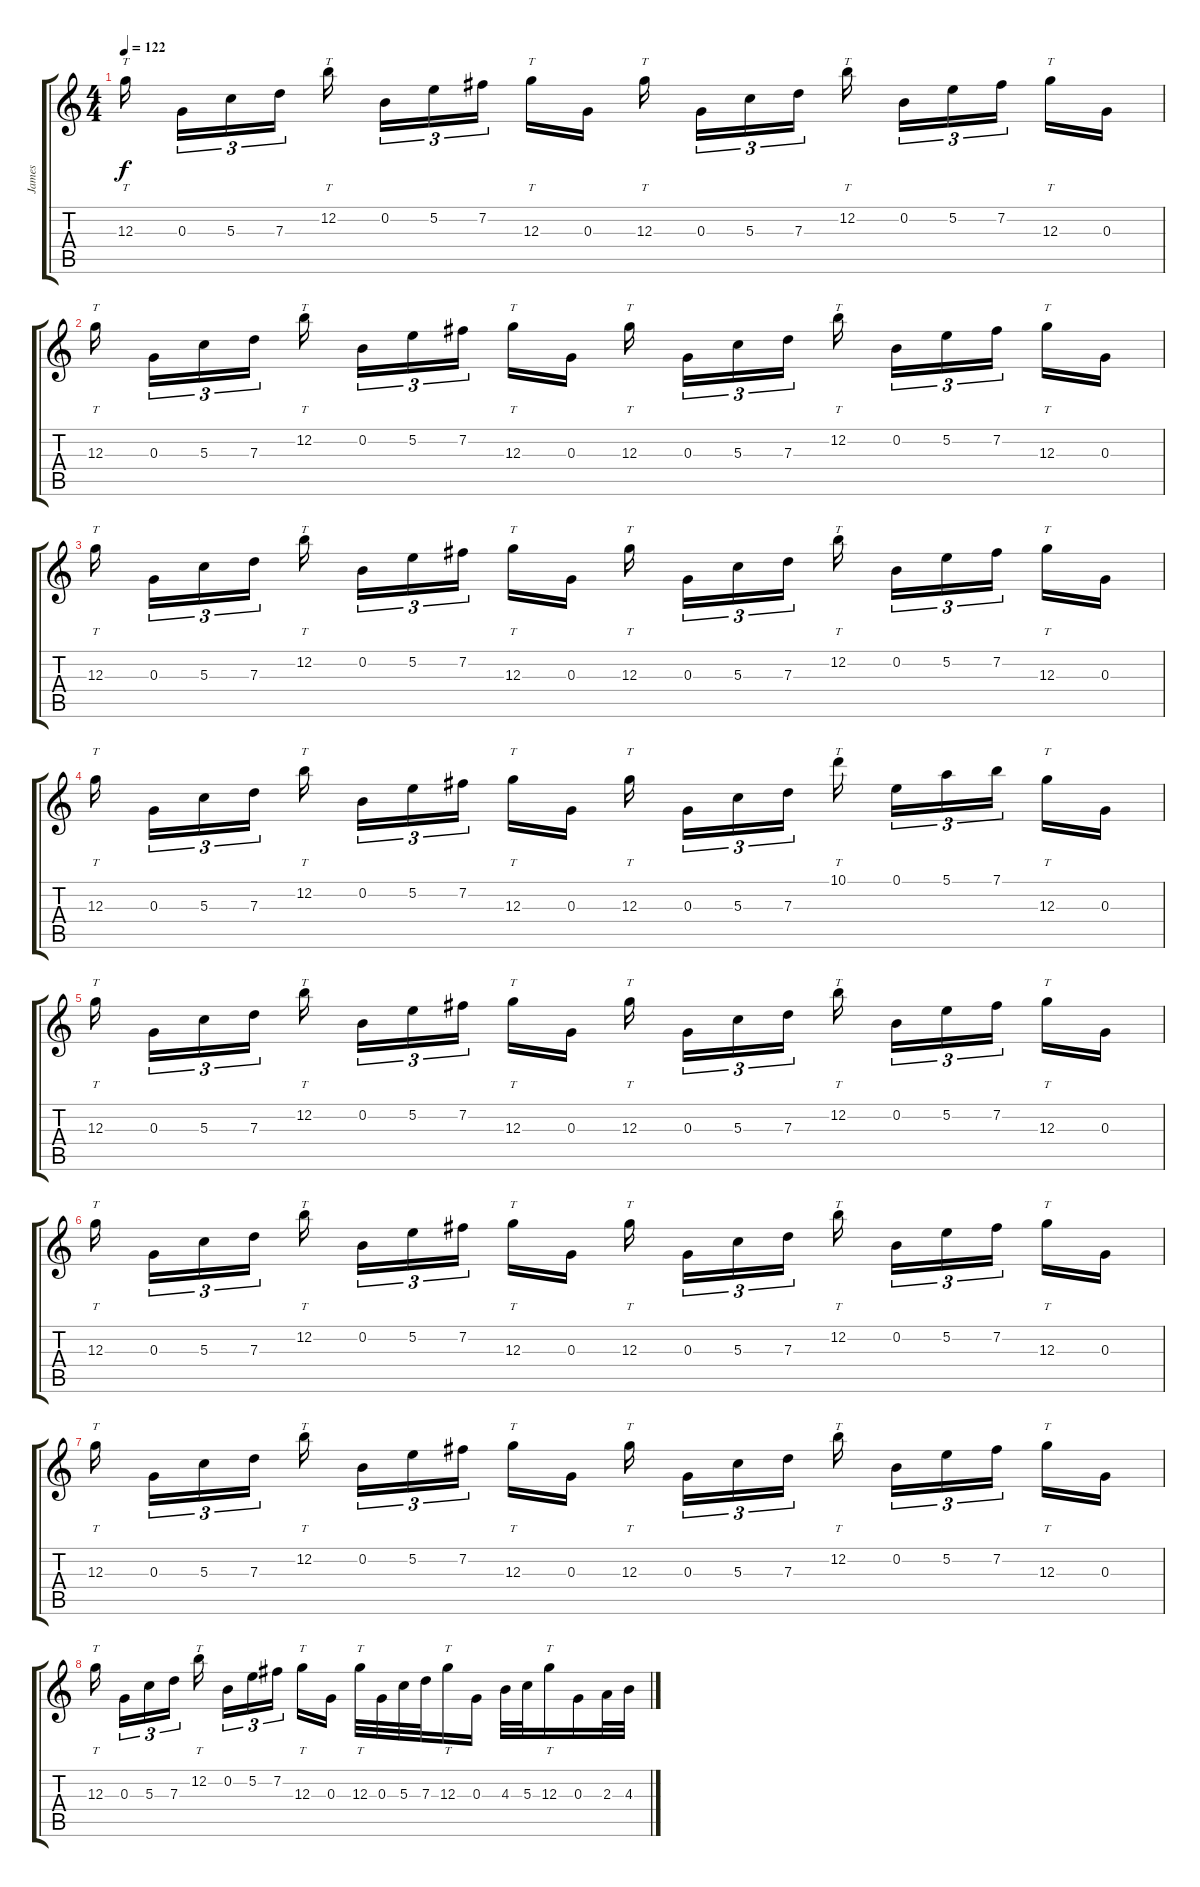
\track ("James" "James") {instrument electricguitarjazz}
\staff {score tabs}
\tuning (E4 B3 G3 D3 A2 D2) {hide}
\ts (4 4)
\tempo 122
\clef g2
\ks c
12.3.16{tt dy f beam splitsecondary} 0.3.16{tu (3 2)} 5.3.16{tu (3 2)} 7.3.16{tu (3 2) beam splitsecondary} 12.2.16{tt} 0.2.16{tu (3 2)} 5.2.16{tu (3 2)} 7.2.16{tu (3 2) beam splitsecondary} 12.3.16{tt} 0.3.16 12.3.16{tt beam splitsecondary} 0.3.16{tu (3 2)} 5.3.16{tu (3 2)} 7.3.16{tu (3 2) beam splitsecondary} 12.2.16{tt} 0.2.16{tu (3 2)} 5.2.16{tu (3 2)} 7.2.16{tu (3 2) beam splitsecondary} 12.3.16{tt} 0.3.16 |
12.3.16{tt beam splitsecondary} 0.3.16{tu (3 2)} 5.3.16{tu (3 2)} 7.3.16{tu (3 2) beam splitsecondary} 12.2.16{tt} 0.2.16{tu (3 2)} 5.2.16{tu (3 2)} 7.2.16{tu (3 2) beam splitsecondary} 12.3.16{tt} 0.3.16 12.3.16{tt beam splitsecondary} 0.3.16{tu (3 2)} 5.3.16{tu (3 2)} 7.3.16{tu (3 2) beam splitsecondary} 12.2.16{tt} 0.2.16{tu (3 2)} 5.2.16{tu (3 2)} 7.2.16{tu (3 2) beam splitsecondary} 12.3.16{tt} 0.3.16 |
12.3.16{tt beam splitsecondary} 0.3.16{tu (3 2)} 5.3.16{tu (3 2)} 7.3.16{tu (3 2) beam splitsecondary} 12.2.16{tt} 0.2.16{tu (3 2)} 5.2.16{tu (3 2)} 7.2.16{tu (3 2) beam splitsecondary} 12.3.16{tt} 0.3.16 12.3.16{tt beam splitsecondary} 0.3.16{tu (3 2)} 5.3.16{tu (3 2)} 7.3.16{tu (3 2) beam splitsecondary} 12.2.16{tt} 0.2.16{tu (3 2)} 5.2.16{tu (3 2)} 7.2.16{tu (3 2) beam splitsecondary} 12.3.16{tt} 0.3.16 |
12.3.16{tt beam splitsecondary} 0.3.16{tu (3 2)} 5.3.16{tu (3 2)} 7.3.16{tu (3 2) beam splitsecondary} 12.2.16{tt} 0.2.16{tu (3 2)} 5.2.16{tu (3 2)} 7.2.16{tu (3 2) beam splitsecondary} 12.3.16{tt} 0.3.16 12.3.16{tt beam splitsecondary} 0.3.16{tu (3 2)} 5.3.16{tu (3 2)} 7.3.16{tu (3 2) beam splitsecondary} 10.1.16{tt} 0.1.16{tu (3 2)} 5.1.16{tu (3 2)} 7.1.16{tu (3 2) beam splitsecondary} 12.3.16{tt} 0.3.16 |
12.3.16{tt beam splitsecondary} 0.3.16{tu (3 2)} 5.3.16{tu (3 2)} 7.3.16{tu (3 2) beam splitsecondary} 12.2.16{tt} 0.2.16{tu (3 2)} 5.2.16{tu (3 2)} 7.2.16{tu (3 2) beam splitsecondary} 12.3.16{tt} 0.3.16 12.3.16{tt beam splitsecondary} 0.3.16{tu (3 2)} 5.3.16{tu (3 2)} 7.3.16{tu (3 2) beam splitsecondary} 12.2.16{tt} 0.2.16{tu (3 2)} 5.2.16{tu (3 2)} 7.2.16{tu (3 2) beam splitsecondary} 12.3.16{tt} 0.3.16 |
12.3.16{tt beam splitsecondary} 0.3.16{tu (3 2)} 5.3.16{tu (3 2)} 7.3.16{tu (3 2) beam splitsecondary} 12.2.16{tt} 0.2.16{tu (3 2)} 5.2.16{tu (3 2)} 7.2.16{tu (3 2) beam splitsecondary} 12.3.16{tt} 0.3.16 12.3.16{tt beam splitsecondary} 0.3.16{tu (3 2)} 5.3.16{tu (3 2)} 7.3.16{tu (3 2) beam splitsecondary} 12.2.16{tt} 0.2.16{tu (3 2)} 5.2.16{tu (3 2)} 7.2.16{tu (3 2) beam splitsecondary} 12.3.16{tt} 0.3.16 |
12.3.16{tt beam splitsecondary} 0.3.16{tu (3 2)} 5.3.16{tu (3 2)} 7.3.16{tu (3 2) beam splitsecondary} 12.2.16{tt} 0.2.16{tu (3 2)} 5.2.16{tu (3 2)} 7.2.16{tu (3 2) beam splitsecondary} 12.3.16{tt} 0.3.16 12.3.16{tt beam splitsecondary} 0.3.16{tu (3 2)} 5.3.16{tu (3 2)} 7.3.16{tu (3 2) beam splitsecondary} 12.2.16{tt} 0.2.16{tu (3 2)} 5.2.16{tu (3 2)} 7.2.16{tu (3 2) beam splitsecondary} 12.3.16{tt} 0.3.16 |
12.3.16{tt beam splitsecondary} 0.3.16{tu (3 2)} 5.3.16{tu (3 2)} 7.3.16{tu (3 2) beam splitsecondary} 12.2.16{tt} 0.2.16{tu (3 2)} 5.2.16{tu (3 2)} 7.2.16{tu (3 2) beam splitsecondary} 12.3.16{tt} 0.3.16 12.3.32{tt} 0.3.32 5.3.32 7.3.32 12.3.16{tt} 0.3.16 4.3.32 5.3.32 12.3.16{tt} 0.3.16 2.3.32 4.3.32
